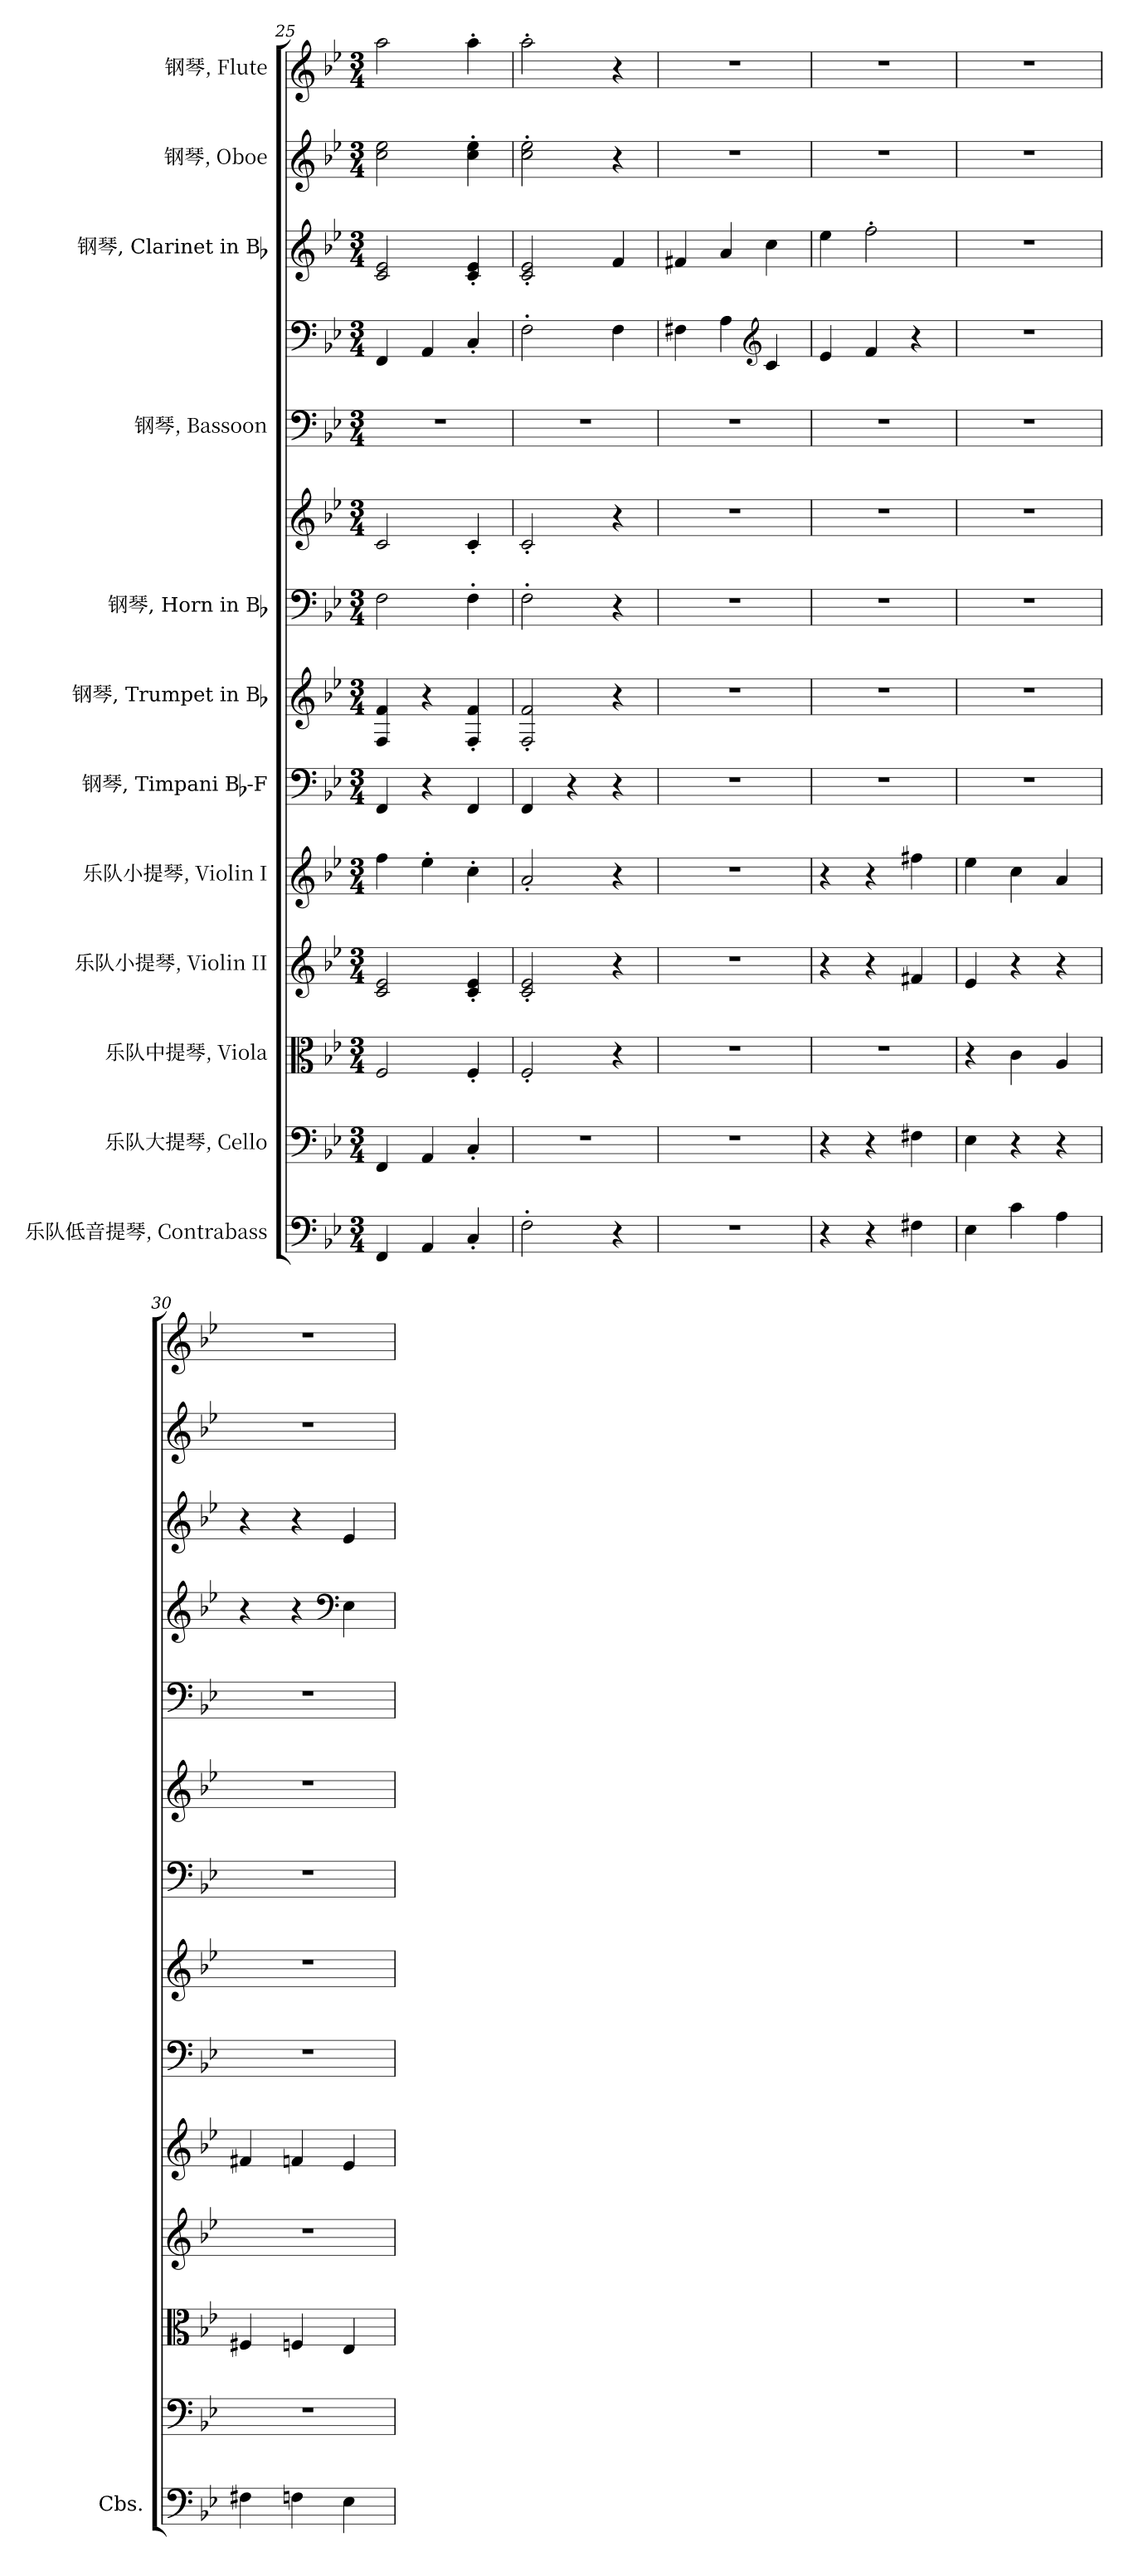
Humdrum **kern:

**kern	**kern	**kern	**kern	**kern	**kern	**kern	**kern	**kern	**kern	**kern	**kern	**kern	**kern
*part12	*part11	*part10	*part9	*part8	*part7	*part6	*part5	*part5	*part4	*part4	*part3	*part2	*part1
*staff14	*staff13	*staff12	*staff11	*staff10	*staff9	*staff8	*staff7	*staff6	*staff5	*staff4	*staff3	*staff2	*staff1
*I"乐队低音提琴, Contrabass	*I"乐队大提琴, Cello	*I"乐队中提琴, Viola	*I"乐队小提琴, Violin II	*I"乐队小提琴, Violin I	*I"钢琴, Timpani Bb-F	*I"钢琴, Trumpet in Bb	*I"钢琴, Horn in Bb	*	*I"钢琴, Bassoon	*	*I"钢琴, Clarinet in Bb	*I"钢琴, Oboe	*I"钢琴, Flute
*I'Cbs.	*	*	*	*	*	*	*	*	*	*	*	*	*
*clefF4	*clefF4	*clefC3	*clefG2	*clefG2	*clefF4	*clefG2	*clefF4	*clefG2	*clefF4	*clefF4	*clefG2	*clefG2	*clefG2
*ITrd7c12	*	*	*	*	*	*	*	*	*	*	*	*	*
*k[b-e-]	*k[b-e-]	*k[b-e-]	*k[b-e-]	*k[b-e-]	*k[b-e-]	*k[b-e-]	*k[b-e-]	*k[b-e-]	*k[b-e-]	*k[b-e-]	*k[b-e-]	*k[b-e-]	*k[b-e-]
*M3/4	*M3/4	*M3/4	*M3/4	*M3/4	*M3/4	*M3/4	*M3/4	*M3/4	*M3/4	*M3/4	*M3/4	*M3/4	*M3/4
=25	=25	=25	=25	=25	=25	=25	=25	=25	=25	=25	=25	=25	=25
4FFF/	4FF/	2F/	2c/ 2e-/	4ff\	4FF/	4F/ 4f/	2F\	2c/	2.r	4FF/	2c/ 2e-/	2cc\ 2ee-\	2aa\
4AAA/	4AA/	.	.	4ee-'\	4r	4r	.	.	.	4AA/	.	.	.
4CC'/	4C'/	4F'/	4c/' 4e-/'	4cc'\	4FF/	4F/' 4f/'	4F'\	4c'/	.	4C'/	4c/' 4e-/'	4cc\' 4ee-\'	4aa'\
=26	=26	=26	=26	=26	=26	=26	=26	=26	=26	=26	=26	=26	=26
2FF'\	2.r	2F'/	2c/' 2e-/'	2a'/	4FF/	2F/' 2f/'	2F'\	2c'/	2.r	2F'\	2c/' 2e-/'	2cc\' 2ee-\'	2aa'\
.	.	.	.	.	4r	.	.	.	.	.	.	.	.
*	*	*	*	*	*	*	*	*	*	*	*	*	*MM300
4r	.	4r	4r	4r	4r	4r	4r	4r	.	4F\	4f/	4r	4r
=27	=27	=27	=27	=27	=27	=27	=27	=27	=27	=27	=27	=27	=27
2.r	2.r	2.r	2.r	2.r	2.r	2.r	2.r	2.r	2.r	4F#X\	4f#X/	2.r	2.r
.	.	.	.	.	.	.	.	.	.	4A\	4a/	.	.
*	*	*	*	*	*	*	*	*	*	*clefG2	*	*	*
.	.	.	.	.	.	.	.	.	.	4c/	4cc\	.	.
=28	=28	=28	=28	=28	=28	=28	=28	=28	=28	=28	=28	=28	=28
4r	4r	2.r	4r	4r	2.r	2.r	2.r	2.r	2.r	4e-/	4ee-\	2.r	2.r
4r	4r	.	4r	4r	.	.	.	.	.	4f/	2ff'\	.	.
4FF#X\	4F#X\	.	4f#X/	4ff#X\	.	.	.	.	.	4r	.	.	.
=29	=29	=29	=29	=29	=29	=29	=29	=29	=29	=29	=29	=29	=29
4EE-\	4E-\	4r	4e-/	4ee-\	2.r	2.r	2.r	2.r	2.r	2.r	2.r	2.r	2.r
4C\	4r	4c\	4r	4cc\	.	.	.	.	.	.	.	.	.
4AA\	4r	4A/	4r	4a/	.	.	.	.	.	.	.	.	.
=30	=30	=30	=30	=30	=30	=30	=30	=30	=30	=30	=30	=30	=30
4FF#X\	2.r	4F#X/	2.r	4f#X/	2.r	2.r	2.r	2.r	2.r	4r	4r	2.r	2.r
4FFn\	.	4Fn/	.	4fn/	.	.	.	.	.	4r	4r	.	.
*	*	*	*	*	*	*	*	*	*	*clefF4	*	*	*
4EE-\	.	4E-/	.	4e-/	.	.	.	.	.	4E-\	4e-/	.	.
=	=	=	=	=	=	=	=	=	=	=	=	=	=
*-	*-	*-	*-	*-	*-	*-	*-	*-	*-	*-	*-	*-	*-
